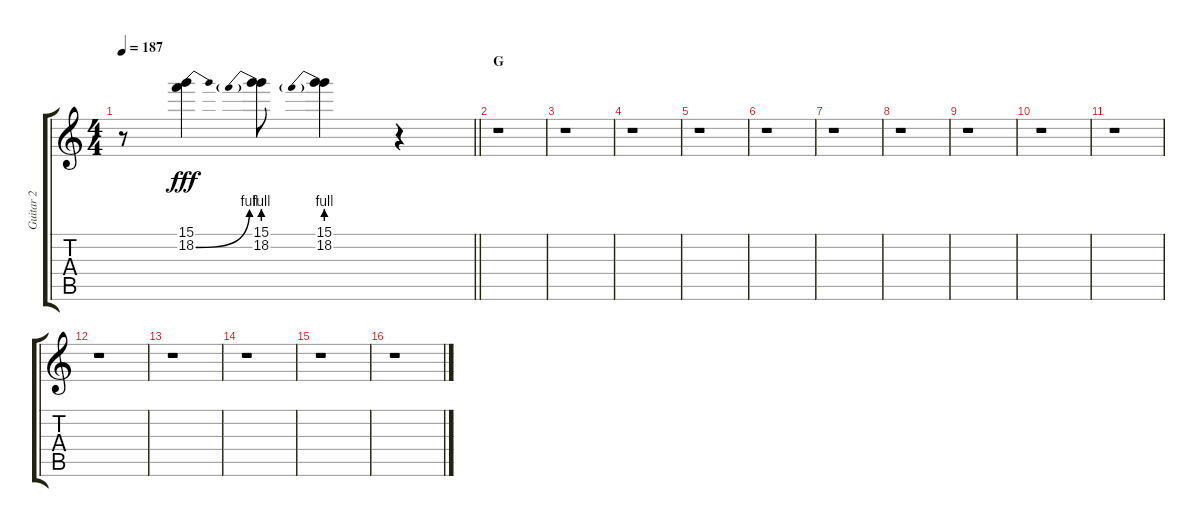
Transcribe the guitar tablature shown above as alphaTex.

\track ("Guitar 2" "Guitar 2") {instrument distortionguitar}
\staff {score tabs}
\tuning (E4 B3 G3 D3 A2 E2) {hide}
\ts (4 4)
\tempo 187
\clef g2
\barLineRight lightlight
\ks c
r.8{dy f} (15.1 18.2{be (bend 0 0 60 4)}).4{dy fff} (15.1 18.2{be (prebend 0 4 60 4)}).8 (15.1 18.2{be (prebend 0 4 60 4)}).4 r.4 |
\section ("" "G")
r.1 |
r.1 |
r.1 |
r.1 |
r.1 |
r.1 |
r.1 |
r.1 |
r.1 |
r.1 |
r.1 |
r.1 |
r.1 |
r.1 |
r.1
